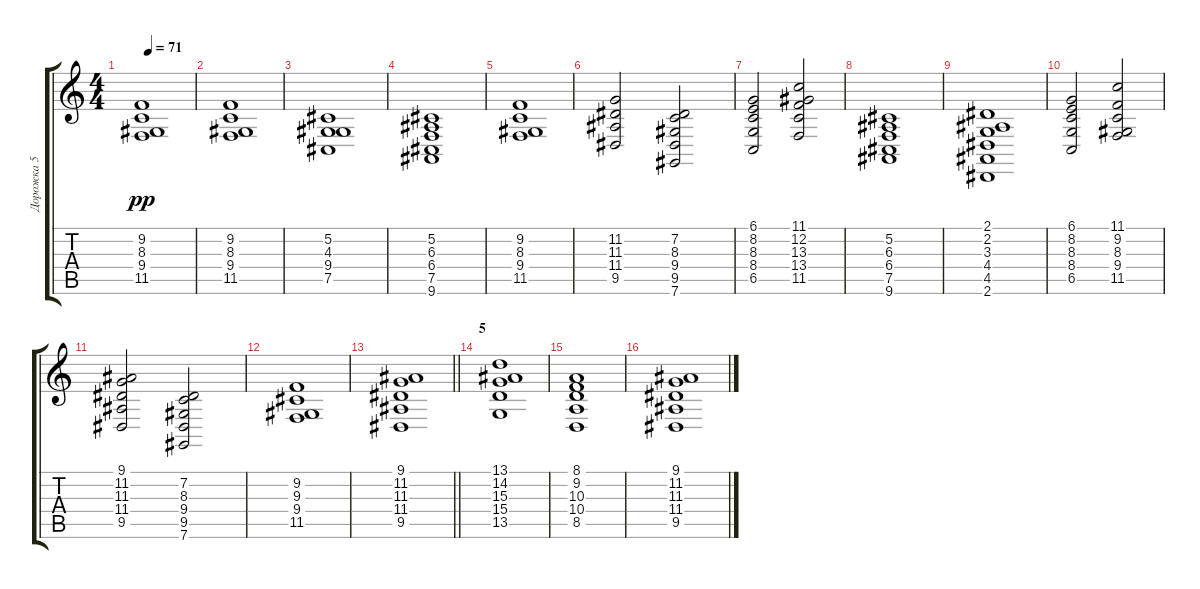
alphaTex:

\track ("Дорожка 5" "Дорожка 5") {instrument stringensemble1}
\staff {score tabs}
\tuning (Db4 Ab3 E3 B2 Gb2 Db2) {hide}
\ts (4 4)
\tempo 71
\clef g2
\ks c
(9.2 8.3 9.4 11.5).1{dy pp} |
(9.2 8.3 9.4 11.5).1 |
(5.2 4.3 9.4 7.5).1 |
(5.2 6.3 6.4 7.5 9.6).1 |
(9.2 8.3 9.4 11.5).1 |
(11.2 11.3 11.4 9.5).2 (7.2 8.3 9.4 9.5 7.6).2 |
(6.1 8.2 8.3 8.4 6.5).2 (11.1 12.2 13.3 13.4 11.5).2 |
(5.2 6.3 6.4 7.5 9.6).1 |
(2.1 2.2 3.3 4.4 4.5 2.6).1 |
(6.1 8.2 8.3 8.4 6.5).2 (11.1 9.2 8.3 9.4 11.5).2 |
(9.1 11.2 11.3 11.4 9.5).2 (7.2 8.3 9.4 9.5 7.6).2 |
(9.2 9.3 9.4 11.5).1 |
\barLineRight lightlight
(9.1 11.2 11.3 11.4 9.5).1 |
\section ("" "5")
(13.1 14.2 15.3 15.4 13.5).1 |
(8.1 9.2 10.3 10.4 8.5).1 |
(9.1 11.2 11.3 11.4 9.5).1
